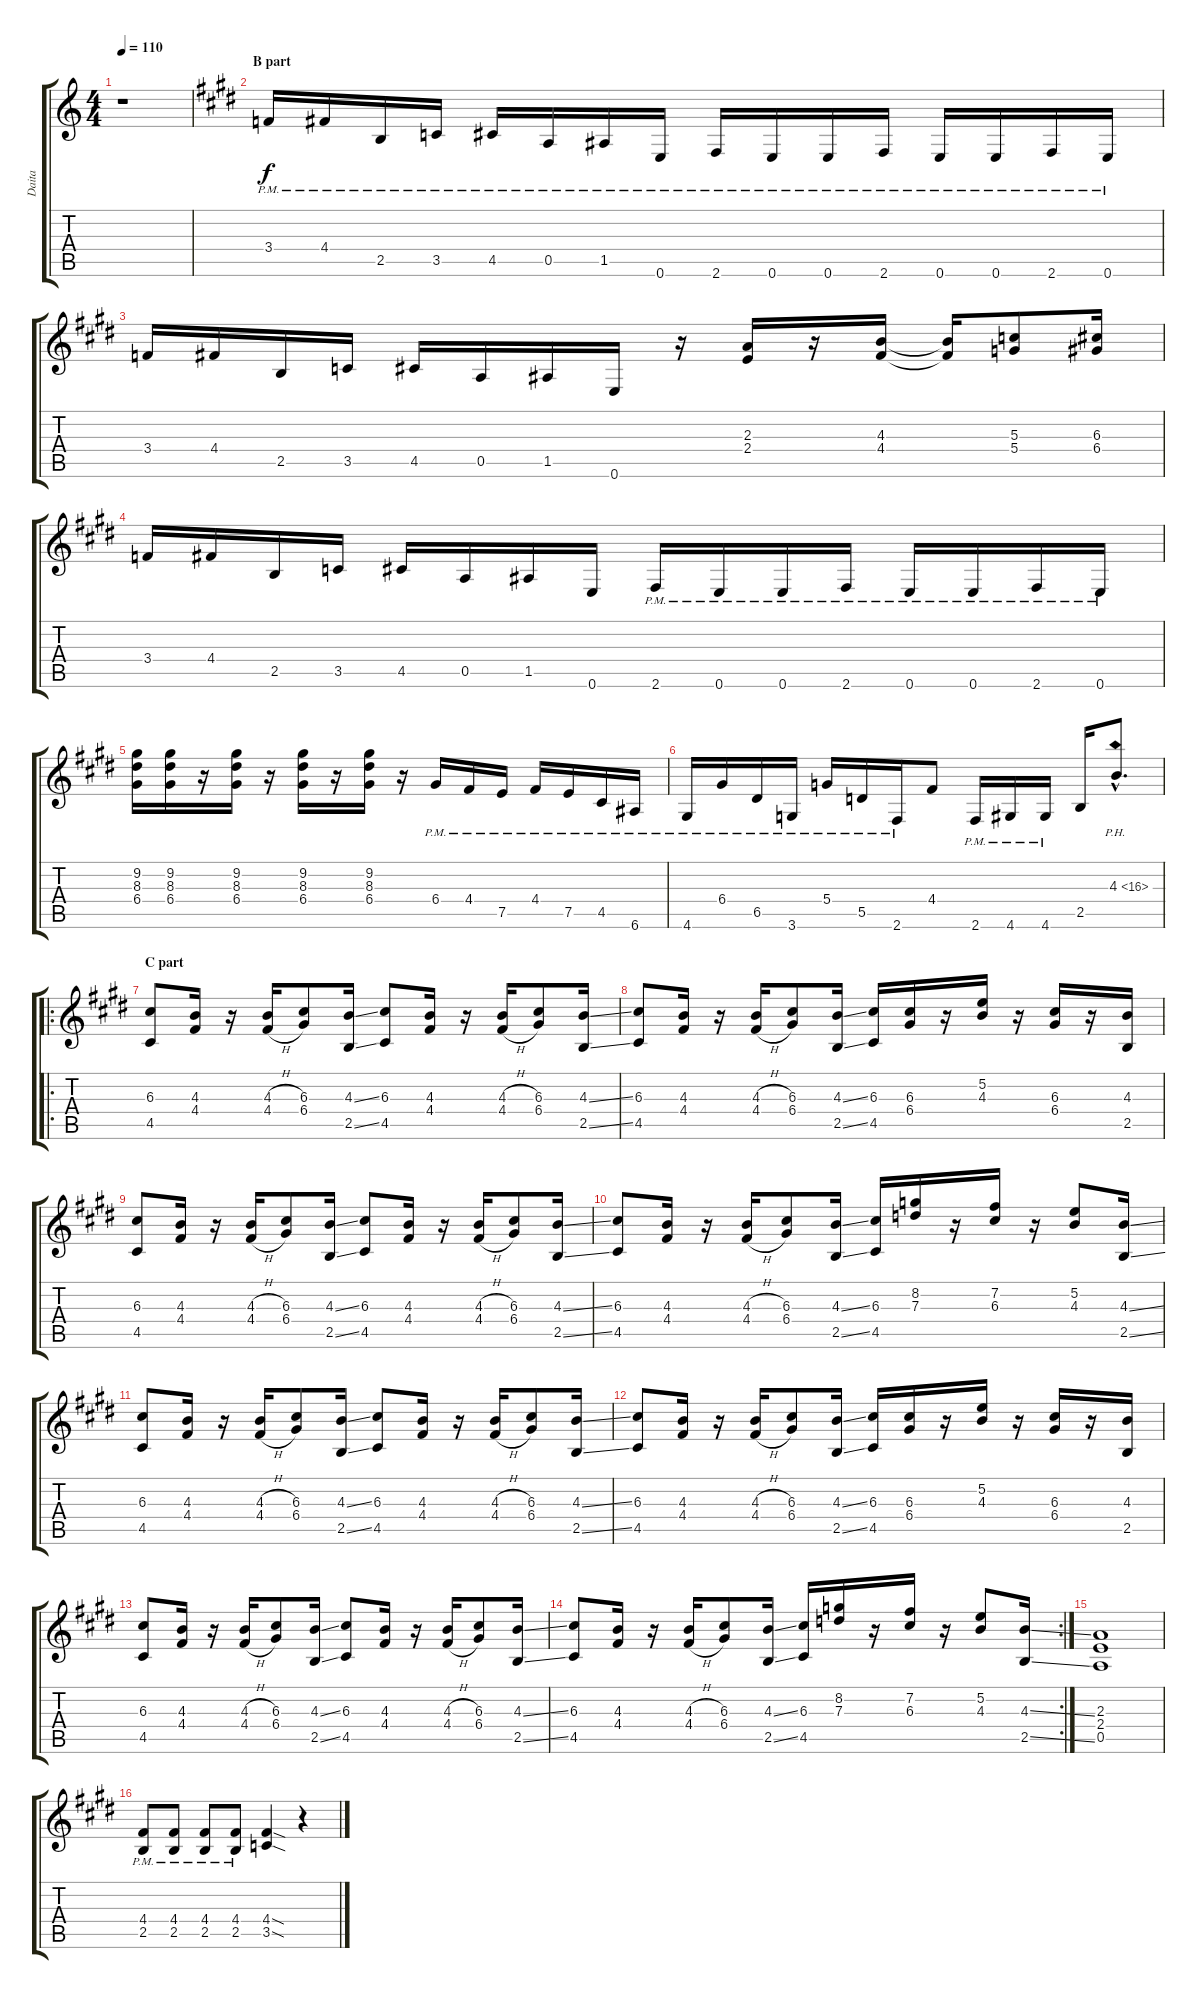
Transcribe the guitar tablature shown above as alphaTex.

\track ("Daita" "Daita") {instrument distortionguitar}
\staff {score tabs}
\tuning (E4 B3 G3 D3 A2 E2) {hide}
\ts (4 4)
\tempo 110
\clef g2
\ks c
r.1{dy f} |
\section ("" "B part")
\ks c#minor
3.4{pm}.16 4.4{pm}.16 2.5{pm}.16 3.5{pm}.16 4.5{pm}.16 0.5{pm}.16 1.5{pm}.16 0.6{pm}.16 2.6{pm}.16 0.6{pm}.16 0.6{pm}.16 2.6{pm}.16 0.6{pm}.16 0.6{pm}.16 2.6{pm}.16 0.6{pm}.16 |
3.4.16 4.4.16 2.5.16 3.5.16 4.5.16 0.5.16 1.5.16 0.6.16 r.16 (2.3 2.4).16 r.16 (4.3 4.4).16 (4.3{t} 4.4{t}).16 (5.3 5.4).8 (6.3 6.4).16 |
3.4.16 4.4.16 2.5.16 3.5.16 4.5.16 0.5.16 1.5.16 0.6.16 2.6{pm}.16 0.6{pm}.16 0.6{pm}.16 2.6{pm}.16 0.6{pm}.16 0.6{pm}.16 2.6{pm}.16 0.6{pm}.16 |
(9.2 8.3 6.4).16 (9.2 8.3 6.4).16 r.16 (9.2 8.3 6.4).16 r.16 (9.2 8.3 6.4).16 r.16 (9.2 8.3 6.4).16 r.16 6.4{pm}.16 4.4{pm}.16 7.5{pm}.16 4.4{pm}.16 7.5{pm}.16 4.5{pm}.16 6.6{pm}.16 |
4.6{pm}.16 6.4{pm}.16 6.5{pm}.16 3.6{pm}.16 5.4{pm}.16 5.5{pm}.16 2.6{pm}.16 4.4.8 2.6{pm}.16 4.6{pm}.16 4.6{pm}.16 2.5.16 4.3{ph 12 hac}.8{d} |
\ro
\section ("" "C part")
(6.3 4.5).8 (4.3 4.4).16 r.16 (4.3{h} 4.4{h}).16 (6.3 6.4).8 (4.3{ss} 2.5{ss}).16 (6.3 4.5).8 (4.3 4.4).16 r.16 (4.3{h} 4.4{h}).16 (6.3 6.4).8 (4.3{ss} 2.5{ss}).16 |
(6.3 4.5).8 (4.3 4.4).16 r.16 (4.3{h} 4.4{h}).16 (6.3 6.4).8 (4.3{ss} 2.5{ss}).16 (6.3 4.5).16 (6.3 6.4).16 r.16 (5.2 4.3).16 r.16 (6.3 6.4).16 r.16 (4.3 2.5).16 |
(6.3 4.5).8 (4.3 4.4).16 r.16 (4.3{h} 4.4{h}).16 (6.3 6.4).8 (4.3{ss} 2.5{ss}).16 (6.3 4.5).8 (4.3 4.4).16 r.16 (4.3{h} 4.4{h}).16 (6.3 6.4).8 (4.3{ss} 2.5{ss}).16 |
(6.3 4.5).8 (4.3 4.4).16 r.16 (4.3{h} 4.4{h}).16 (6.3 6.4).8 (4.3{ss} 2.5{ss}).16 (6.3 4.5).16 (8.2 7.3).16 r.16 (7.2 6.3).16 r.16 (5.2 4.3).8 (4.3{ss} 2.5{ss}).16 |
(6.3 4.5).8 (4.3 4.4).16 r.16 (4.3{h} 4.4{h}).16 (6.3 6.4).8 (4.3{ss} 2.5{ss}).16 (6.3 4.5).8 (4.3 4.4).16 r.16 (4.3{h} 4.4{h}).16 (6.3 6.4).8 (4.3{ss} 2.5{ss}).16 |
(6.3 4.5).8 (4.3 4.4).16 r.16 (4.3{h} 4.4{h}).16 (6.3 6.4).8 (4.3{ss} 2.5{ss}).16 (6.3 4.5).16 (6.3 6.4).16 r.16 (5.2 4.3).16 r.16 (6.3 6.4).16 r.16 (4.3 2.5).16 |
(6.3 4.5).8 (4.3 4.4).16 r.16 (4.3{h} 4.4{h}).16 (6.3 6.4).8 (4.3{ss} 2.5{ss}).16 (6.3 4.5).8 (4.3 4.4).16 r.16 (4.3{h} 4.4{h}).16 (6.3 6.4).8 (4.3{ss} 2.5{ss}).16 |
\rc 2
(6.3 4.5).8 (4.3 4.4).16 r.16 (4.3{h} 4.4{h}).16 (6.3 6.4).8 (4.3{ss} 2.5{ss}).16 (6.3 4.5).16 (8.2 7.3).16 r.16 (7.2 6.3).16 r.16 (5.2 4.3).8 (4.3{ss} 2.5{ss}).16 |
(2.3 2.4 0.5).1 |
(4.4{pm} 2.5{pm}).8 (4.4{pm} 2.5{pm}).8 (4.4{pm} 2.5{pm}).8 (4.4{pm} 2.5{pm}).8 (4.4{sod} 3.5{sod}).4 r.4
